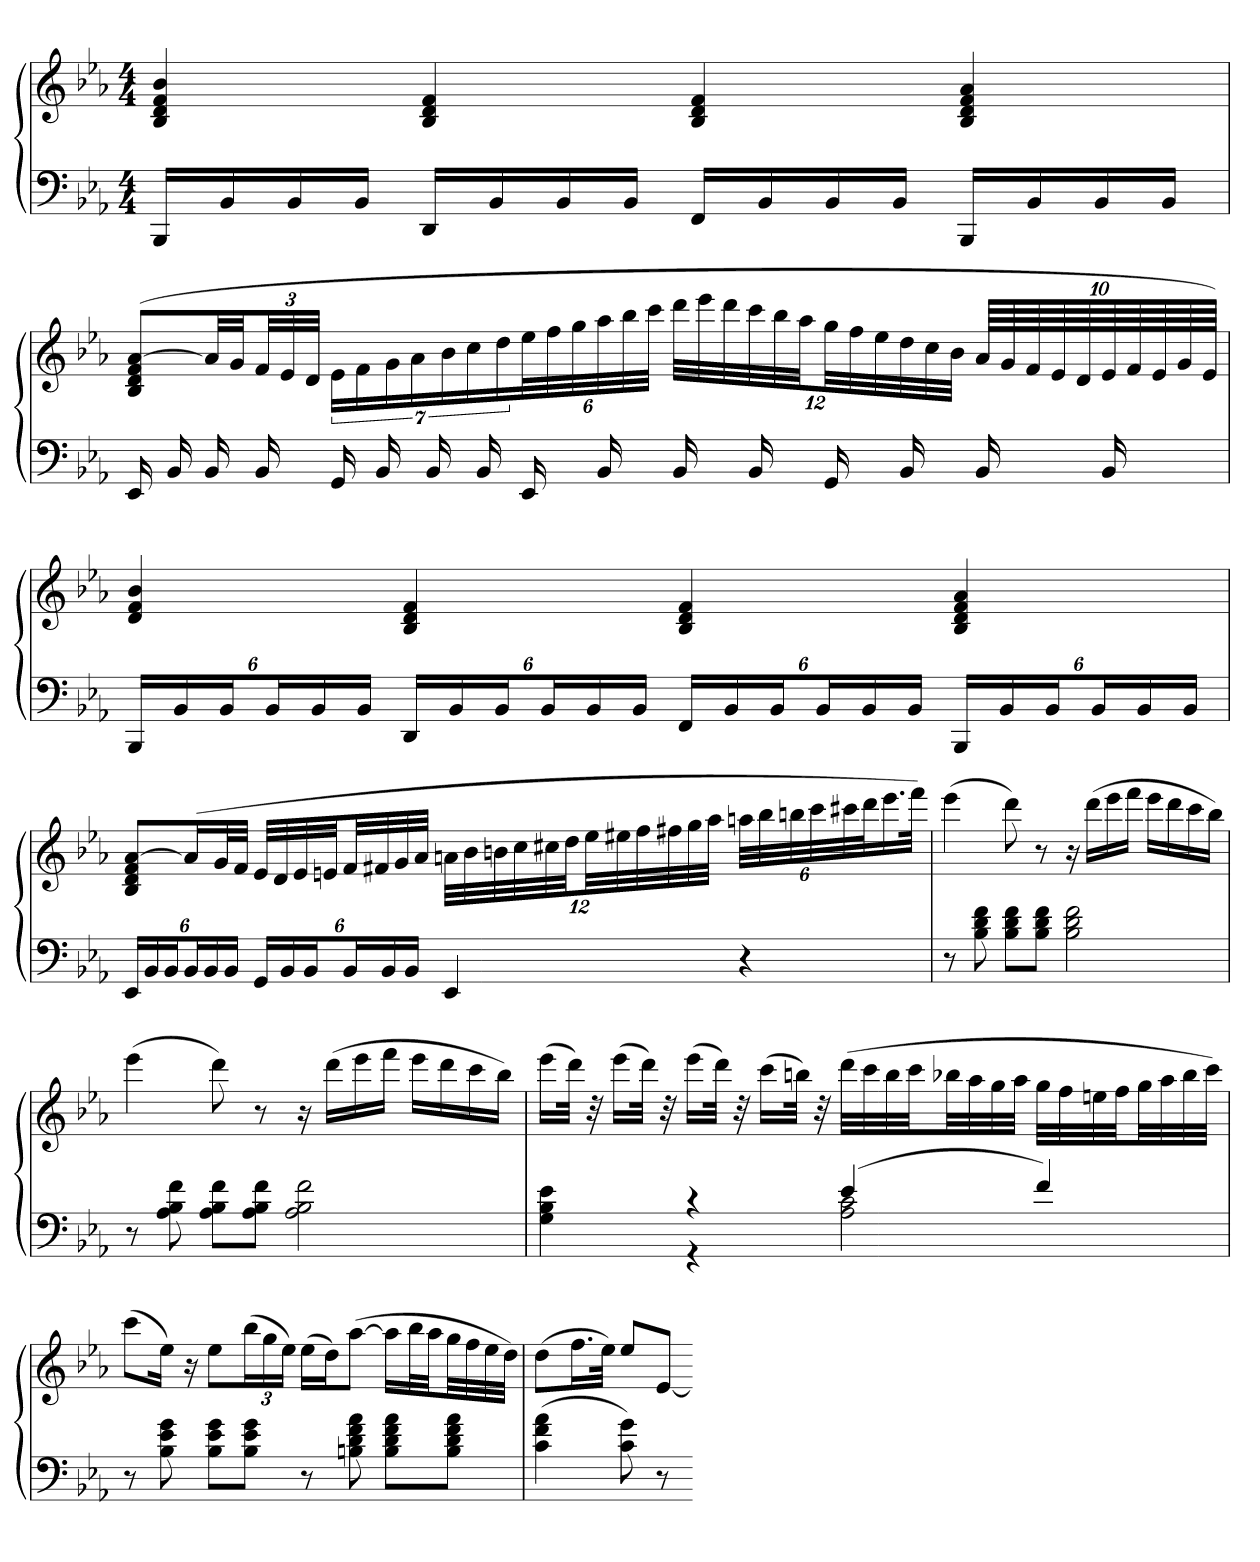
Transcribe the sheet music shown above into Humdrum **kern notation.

**kern	**kern
*part1	*part1
*staff2	*staff1
*clefF4	*clefG2
*k[b-e-a-]	*k[b-e-a-]
*M4/4	*M4/4
=	=
16BBB-LL	4B- 4d 4f 4b-
16BB-	.
16BB-	.
16BB-JJ	.
16DDLL	4B- 4d 4f
16BB-	.
16BB-	.
16BB-JJ	.
16FFLL	4B- 4d 4f
16BB-	.
16BB-	.
16BB-JJ	.
16BBB-LL	4B- 4d 4f 4a-
16BB-	.
16BB-	.
16BB-JJ	.
=	=
16EE-	(8B- 8d 8f [8a-L
16BB-	.
16BB-	32a-LL]
.	32gJJ
16BB-	48fLL
.	48e-
.	48dJJJ
16GG	28e-LL
.	28f
16BB-	.
.	28g
.	28a-
16BB-	.
.	28b-
.	28cc
16BB-	.
.	28dd
16EE-	48ee-L
.	48ff
.	48gg
16BB-	48aa-
.	48bb-
.	48cccJJJ
16BB-	48dddLLL
.	48eee-
.	48ddd
16BB-	48ccc
.	48bb-
.	48aa-JJ
16GG	48ggLL
.	48ff
.	48ee-
16BB-	48dd
.	48cc
.	48b-JJJ
16BB-	80a-LLLL
.	80g
.	80f
.	80e-
.	80d
16BB-	80e-
.	80f
.	80e-
.	80g
.	80e-JJJJ)
=	=
24BBB-LL	4d 4f 4b-
24BB-	.
24BB-J	.
24BB-L	.
24BB-	.
24BB-JJ	.
24DDLL	4B- 4d 4f
24BB-	.
24BB-J	.
24BB-L	.
24BB-	.
24BB-JJ	.
24FFLL	4B- 4d 4f
24BB-	.
24BB-J	.
24BB-L	.
24BB-	.
24BB-JJ	.
24BBB-LL	4B- 4d 4f 4a-
24BB-	.
24BB-J	.
24BB-L	.
24BB-	.
24BB-JJ	.
=	=
24EE-LL	8B- 8d 8f [8a-L
24BB-	.
24BB-J	.
24BB-L	(16a-L]
24BB-	.
.	32gL
24BB-JJ	.
.	32fJJJ
24GGLL	32e-LLL
.	32d
24BB-	.
.	32e-
24BB-J	.
.	32enJJ
24BB-L	32fLL
.	32f#X
24BB-	.
.	32g
24BB-JJ	.
.	32a-JJJ
4EE-	48anLLL
.	48b-
.	48bn
.	48cc
.	48cc#X
.	48ddJJ
.	48ee-LL
.	48ee#X
.	48ff
.	48ff#X
.	48gg
.	48aa-JJJ
4r	48aanLLL
.	48bb-
.	48bbn
.	48ccc
.	48ccc#X
.	48dddJ
.	16.eee-
.	32fffJJk)
=	=
8r	(4eee-
8B- 8d 8f	.
8B- 8d 8fL	8ddd)
8B- 8d 8fJ	8r
2B- 2d 2f	16r
.	(16dddLL
.	16eee-
.	16fffJJ
.	16eee-LL
.	16ddd
.	16ccc
.	16bb-JJ)
=	=
8r	(4eee-
8A- 8B- 8f	.
8A- 8B- 8fL	8ddd)
8A- 8B- 8fJ	8r
2A- 2B- 2f	16r
.	(16dddLL
.	16eee-
.	16fffJJ
.	16eee-LL
.	16ddd
.	16ccc
.	16bb-JJ)
=	=
*^	*
4G 4B- 4e-	4ryy	(16eee-LL
.	.	32dddJJk)
.	.	32r
.	.	(16eee-LL
.	.	32dddJJk)
.	.	32r
4r	4r	(16eee-LL
.	.	32dddJJk)
.	.	32r
.	.	(16cccLL
.	.	32bbnJJk)
.	.	32r
(4e-	2A- 2c	(32dddLLL
.	.	32ccc
.	.	32bb
.	.	32cccJJ
.	.	32bb-XLL
.	.	32aa-
.	.	32gg
.	.	32aa-JJJ
4f)	.	32ggLLL
.	.	32ff
.	.	32een
.	.	32ffJJ
.	.	32ggLL
.	.	32aa-
.	.	32bb-
.	.	32cccJJJ)
*v	*v	*
=	=
8r	(8cccL
8B- 8e- 8g	16ee-Jk)
.	16r
8B- 8e- 8gL	8ee-L
8B- 8e- 8gJ	(24bb-L
.	24gg
.	24ee-JJ)
8r	(16ee-LL
.	16ddJ)
8Bn 8d 8f 8a-	([8aa-J
8B 8d 8f 8a-L	16aa-LL]
.	32bb-L
.	32aa-JJ
8B 8d 8f 8a-J	32ggLL
.	32ff
.	32ee-
.	32ddJJJ)
=	=
(4c 4f 4a-	(8ddL
.	16.ffL
.	32ee-JJk)
8c 8g)	8ee-L
8r	[8e-J
=-	=-
*-	*-
